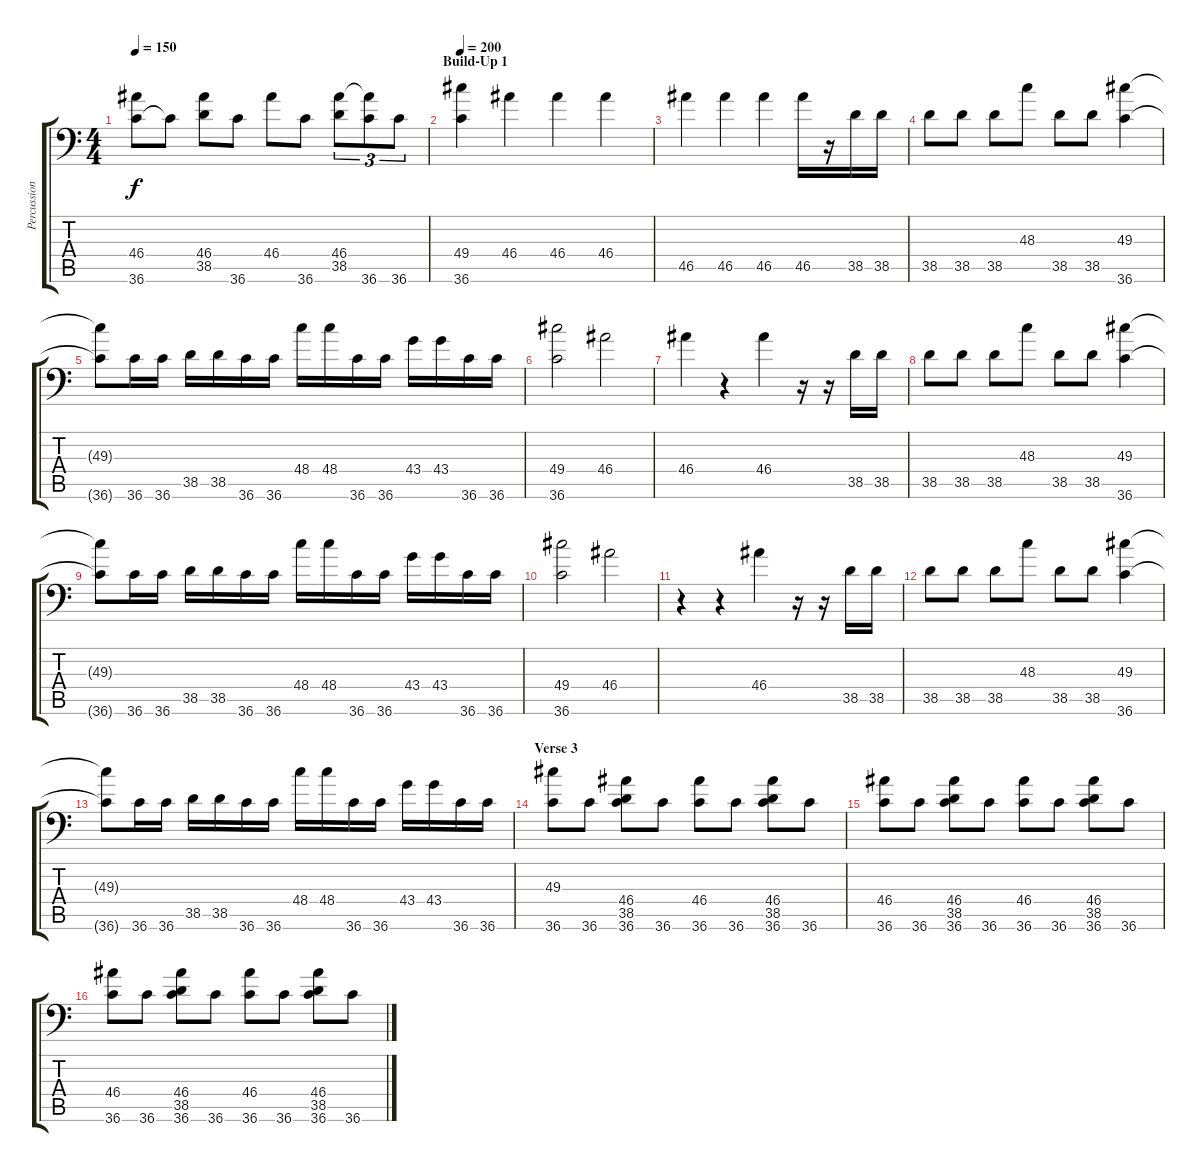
\track ("Percussion" "Percussion") {instrument acousticgrandpiano}
\staff {score tabs}
\tuning (C-1 C-1 C-1 C-1 C-1 C-1) {hide}
\ts (4 4)
\tempo 150
\clef f4
\ks c
(46.4 36.6).8{dy f} 36.6{t}.8 (46.4 38.5).8 36.6.8 46.4.8 36.6.8 (46.4 38.5).8{tu (3 2)} (46.4{t} 36.6).8{tu (3 2)} 36.6.8{tu (3 2)} |
\section ("" "Build-Up 1")
\tempo 200
(49.4 36.6).4 46.4.4 46.4.4 46.4.4 |
46.5.4 46.5.4 46.5.4 46.5.16 r.16 38.5.16 38.5.16 |
38.5.8 38.5.8 38.5.8 48.3.8 38.5.8 38.5.8 (49.3 36.6).4 |
(49.3{t} 36.6{t}).8 36.6.16 36.6.16 38.5.16 38.5.16 36.6.16 36.6.16 48.4.16 48.4.16 36.6.16 36.6.16 43.4.16 43.4.16 36.6.16 36.6.16 |
(49.4 36.6).2 46.4.2 |
46.4.4 r.4 46.4.4 r.16 r.16 38.5.16 38.5.16 |
38.5.8 38.5.8 38.5.8 48.3.8 38.5.8 38.5.8 (49.3 36.6).4 |
(49.3{t} 36.6{t}).8 36.6.16 36.6.16 38.5.16 38.5.16 36.6.16 36.6.16 48.4.16 48.4.16 36.6.16 36.6.16 43.4.16 43.4.16 36.6.16 36.6.16 |
(49.4 36.6).2 46.4.2 |
r.4 r.4 46.4.4 r.16 r.16 38.5.16 38.5.16 |
38.5.8 38.5.8 38.5.8 48.3.8 38.5.8 38.5.8 (49.3 36.6).4 |
(49.3{t} 36.6{t}).8 36.6.16 36.6.16 38.5.16 38.5.16 36.6.16 36.6.16 48.4.16 48.4.16 36.6.16 36.6.16 43.4.16 43.4.16 36.6.16 36.6.16 |
\section ("" "Verse 3")
(49.3 36.6).8 36.6.8 (46.4 38.5 36.6).8 36.6.8 (46.4 36.6).8 36.6.8 (46.4 38.5 36.6).8 36.6.8 |
(46.4 36.6).8 36.6.8 (46.4 38.5 36.6).8 36.6.8 (46.4 36.6).8 36.6.8 (46.4 38.5 36.6).8 36.6.8 |
(46.4 36.6).8 36.6.8 (46.4 38.5 36.6).8 36.6.8 (46.4 36.6).8 36.6.8 (46.4 38.5 36.6).8 36.6.8
